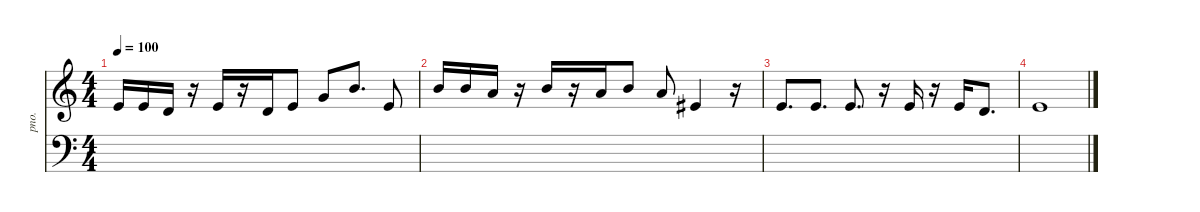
\defaultSystemsLayout 4
\hideDynamics
\bracketExtendMode nobrackets
\otherSystemsTrackNameOrientation horizontal
\track ("Acoustic Piano" "pno.") {instrument acousticgrandpiano}
\staff {score}
\tuning (E4 B3 G3 D3 A2 E2)
\ts (4 4)
\tempo 100
\clef g2
\ks c
0.1.16{dy mf beam Up} 0.1.16{beam Up} -2.1.16{beam Up} r.16{beam Up} 0.1.16{beam Up} r.16{beam Up} -2.1.16{beam Up} 0.1.8{beam Up} 3.1.8{beam Up} 7.1.8{d beam Up} 0.1.8{beam Up} |
7.1.16{beam Up} 7.1.16{beam Up} 5.1.16{beam Up} r.16{beam Up} 7.1.16{beam Up} r.16{beam Up} 5.1.16{beam Up} 7.1.8{beam Up} 5.1.8{beam Up} 1.1{acc #}.4{beam Up} r.16{beam Up} |
0.1.8{d beam Up} 0.1.8{d beam Up} 0.1.8{d beam Up} r.16{beam Up} 0.1.16{beam Up} r.16{beam Up} 0.1.16{beam Up} -2.1.8{d beam Up} |
0.1.1 |
|
|
|
|
|
|
|
|
|
|
|
\staff {score}
\tuning (G2 D2 A1 E1 B0)
\clef f4
\ottava regular
\simile none
\ks c
|
|
|
|
|
|
|
|
|
|
|
|
|
|
|
